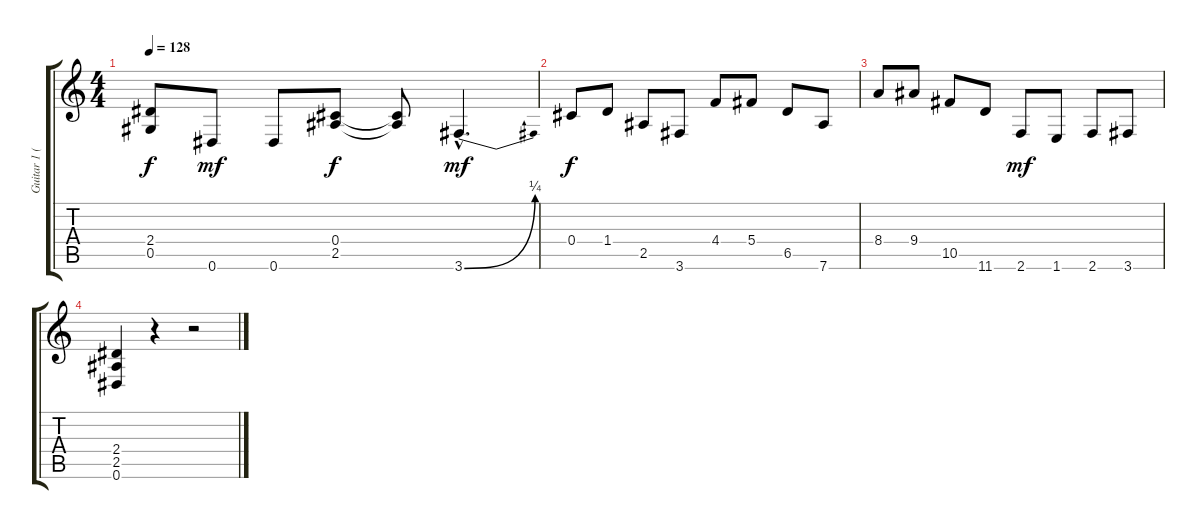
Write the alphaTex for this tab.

\track ("Guitar 1 (Dave Mustaine)" "Guitar 1 (") {instrument distortionguitar}
\staff {score tabs}
\tuning (Eb4 Bb3 Gb3 Db3 Ab2 Eb2) {hide}
\ts (4 4)
\tempo 128
\clef g2
\ks c
(2.4{t} 0.5{t}).8{dy f} 0.6.8{dy mf} 0.6.8 (0.4 2.5).8{dy f} (0.4{t} 2.5{t}).8 3.6{be (bend 0 0 60 1) hac}.4{d dy mf} |
0.4.8{dy f} 1.4.8 2.5.8 3.6.8 4.4.8 5.4.8 6.5.8 7.6.8 |
8.4.8 9.4.8 10.5.8 11.6.8 2.6.8{dy mf} 1.6.8 2.6.8 3.6.8 |
(2.4 2.5 0.6).4 r.4 r.2
